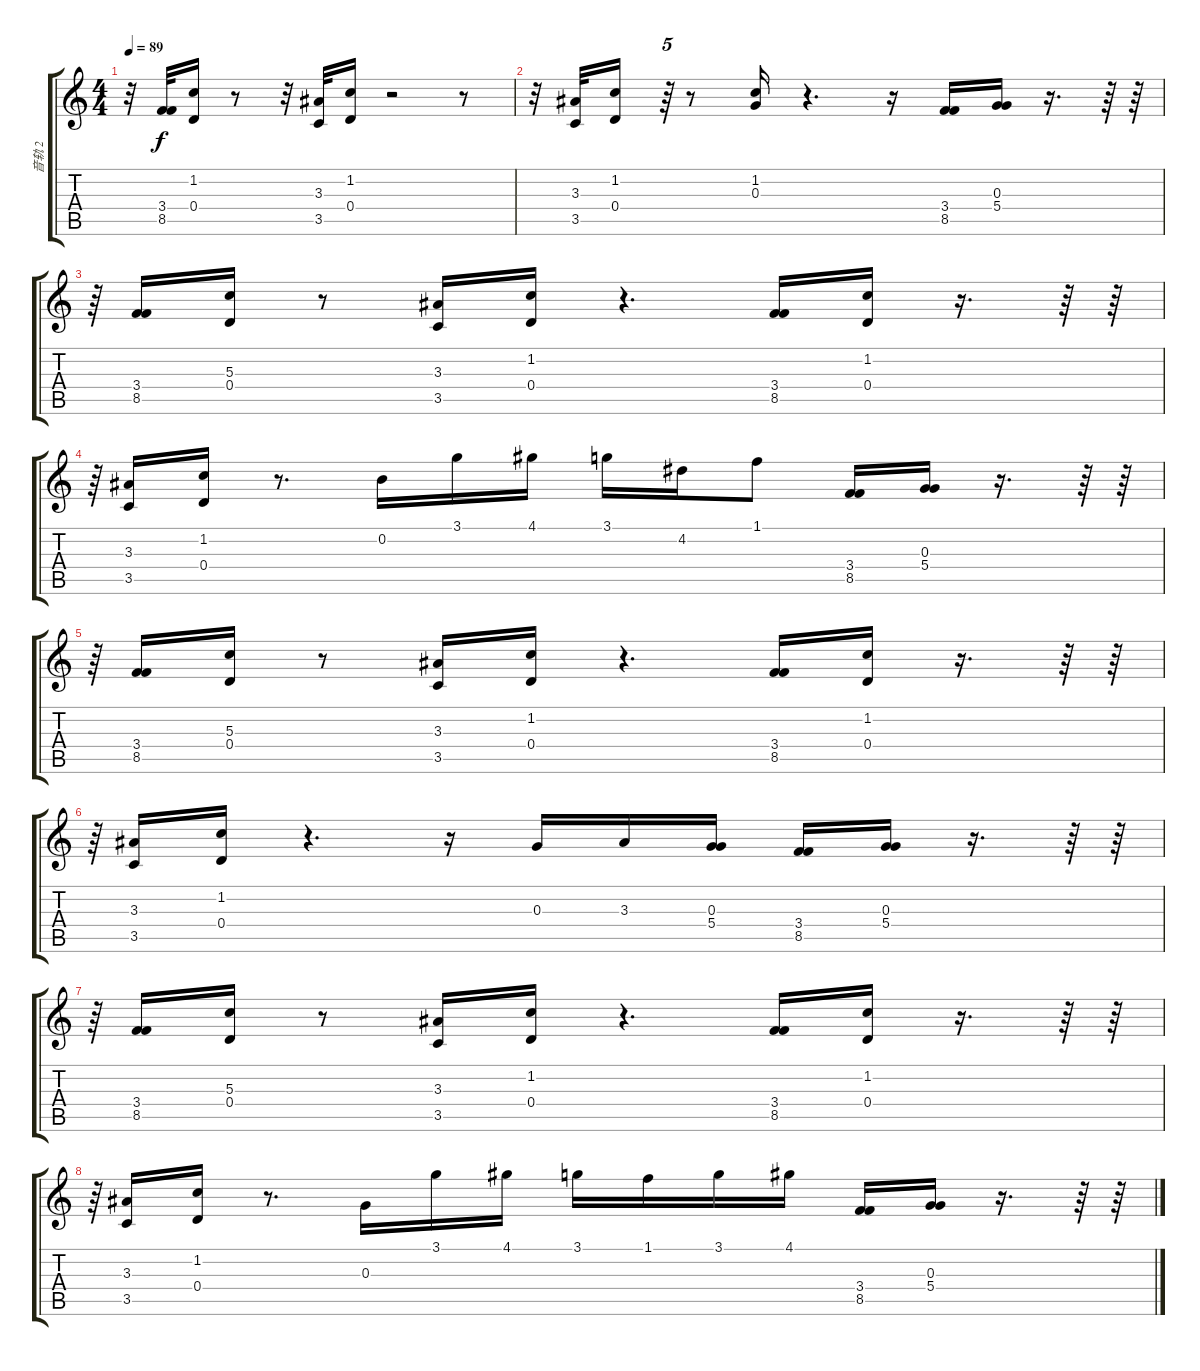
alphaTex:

\track ("音轨 2" "音轨 2") {instrument acousticguitarsteel}
\staff {score tabs}
\tuning (E4 B3 G3 D3 A2 E2) {hide}
\ts (4 4)
\tempo 89
\clef g2
\ks c
r.32{dy f} (3.4 8.5).32 (1.2 0.4).16 r.8 r.32 (3.3 3.5).32 (1.2 0.4).16 r.2 r.8 |
r.32 (3.3 3.5).32 (1.2 0.4).16 r.64{tu (5 4)} r.8 (1.2 0.3).16 r.4{d} r.16 (3.4 8.5).16 (0.3 5.4).16 r.16{d} r.64 r.64 |
r.64{tu (5 4)} (3.4 8.5).16 (5.3 0.4).16 r.8 (3.3 3.5).16 (1.2 0.4).16 r.4{d} (3.4 8.5).16 (1.2 0.4).16 r.16{d} r.64 r.64 |
r.64{tu (5 4)} (3.3 3.5).16 (1.2 0.4).16 r.8{d} 0.2.16 3.1.16 4.1.16 3.1.16 4.2.16 1.1.8 (3.4 8.5).16 (0.3 5.4).16 r.16{d} r.64 r.64 |
r.64{tu (5 4)} (3.4 8.5).16 (5.3 0.4).16 r.8 (3.3 3.5).16 (1.2 0.4).16 r.4{d} (3.4 8.5).16 (1.2 0.4).16 r.16{d} r.64 r.64 |
r.64{tu (5 4)} (3.3 3.5).16 (1.2 0.4).16 r.4{d} r.16 0.3.16 3.3.16 (0.3 5.4).16 (3.4 8.5).16 (0.3 5.4).16 r.16{d} r.64 r.64 |
r.64{tu (5 4)} (3.4 8.5).16 (5.3 0.4).16 r.8 (3.3 3.5).16 (1.2 0.4).16 r.4{d} (3.4 8.5).16 (1.2 0.4).16 r.16{d} r.64 r.64 |
r.64{tu (5 4)} (3.3 3.5).16 (1.2 0.4).16 r.8{d} 0.3.16 3.1.16 4.1.16 3.1.16 1.1.16 3.1.16 4.1.16 (3.4 8.5).16 (0.3 5.4).16 r.16{d} r.64 r.64
